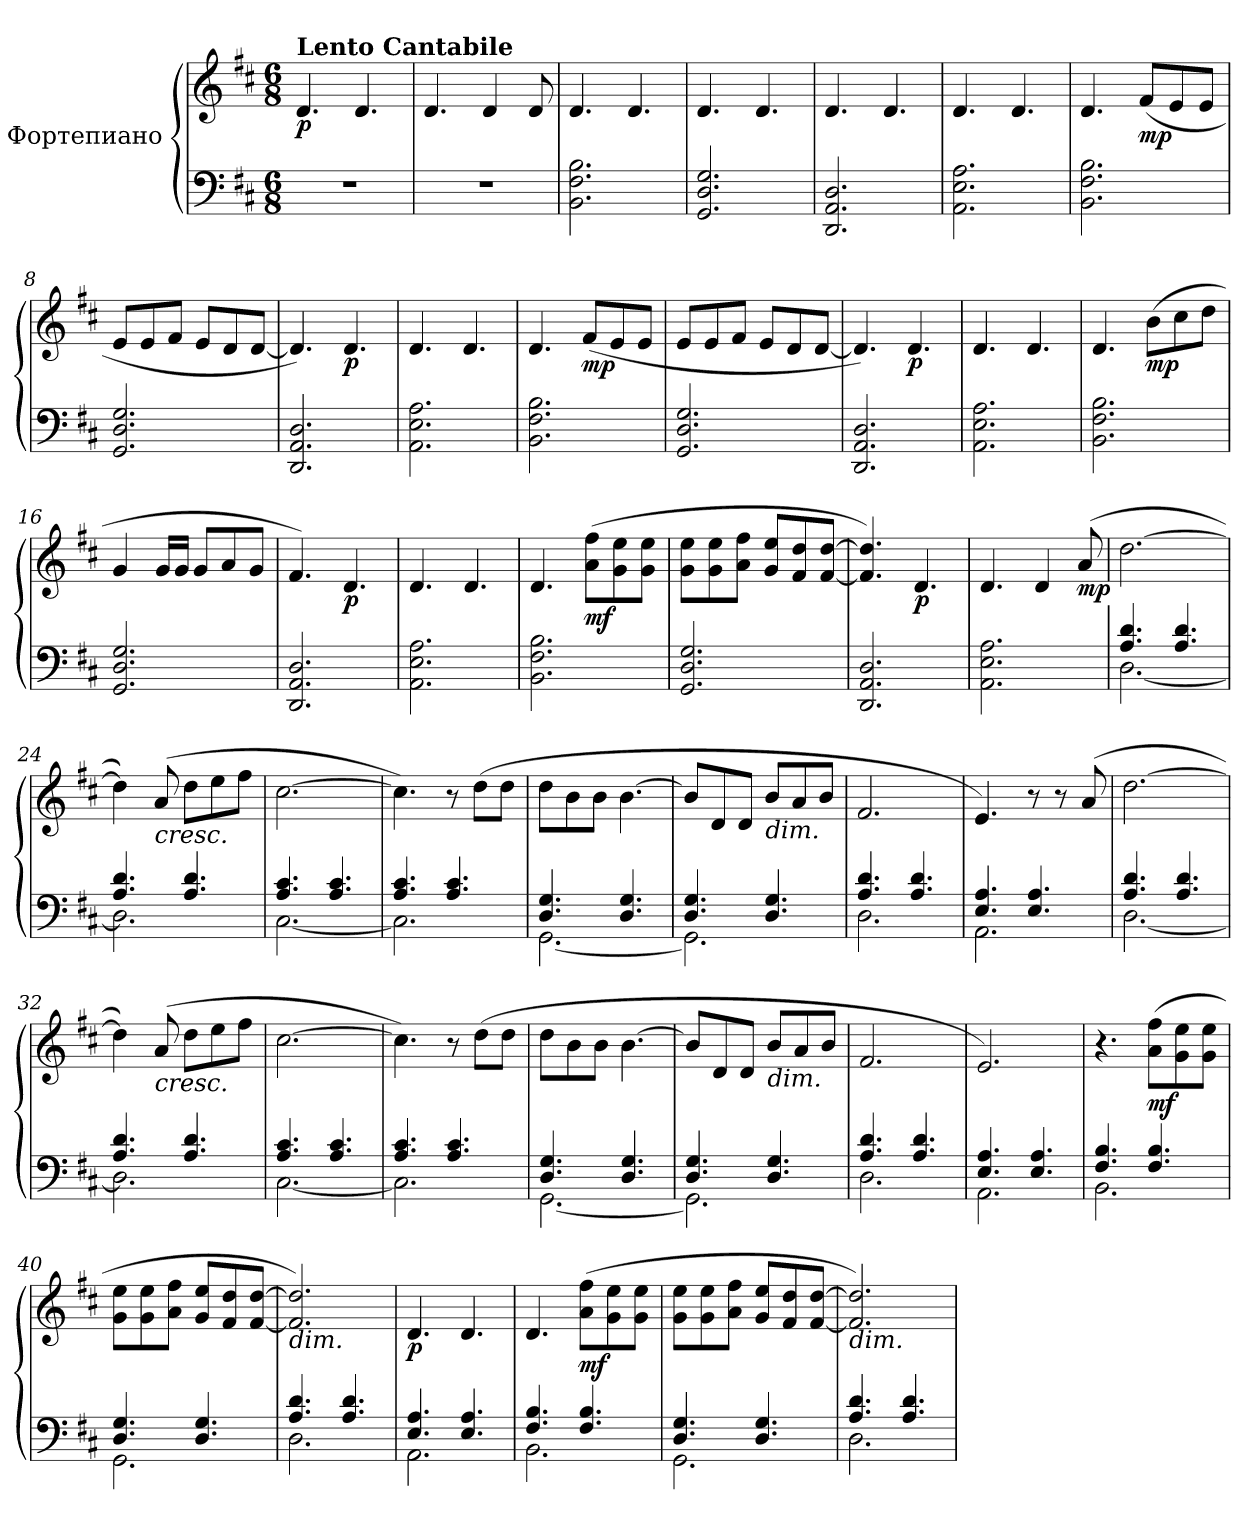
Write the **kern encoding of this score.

**kern	**kern	**dynam
*part1	*part1	*part1
*staff2	*staff1	*staff1/2
*I"Фортепиано	*	*
*clefF4	*clefG2	*
*k[f#c#]	*k[f#c#]	*
*b:	*b:	*
*M6/8	*M6/8	*
*MM75	*MM75	*
=1	=1	=1
!	!LO:TX:a:B:t=Lento Cantabile	!
!	!	!LO:DY:b
2.r	4.d/	p
.	4.d/	.
=2	=2	=2
2.r	4.d/	.
.	4d/	.
.	8d/	.
=3	=3	=3
2.BB\ 2.F#\ 2.B\	4.d/	.
.	4.d/	.
=4	=4	=4
2.GG/ 2.D/ 2.G/	4.d/	.
.	4.d/	.
=5	=5	=5
2.DD/ 2.AA/ 2.D/	4.d/	.
.	4.d/	.
=6	=6	=6
2.AA\ 2.E\ 2.A\	4.d/	.
.	4.d/	.
=7	=7	=7
2.BB\ 2.F#\ 2.B\	4.d/	.
!	!	!LO:DY:b
.	(>8f#/L	mp
.	8e/	.
.	8e/J	.
!!LO:LB:g=z
=8	=8	=8
2.GG/ 2.D/ 2.G/	8e/L	.
.	8e/	.
.	8f#/J	.
.	8e/L	.
.	8d/	.
.	[8d/J	.
=9	=9	=9
2.DD/ 2.AA/ 2.D/	4.d/])	.
!	!	!LO:DY:b
.	4.d/	p
=10	=10	=10
2.AA\ 2.E\ 2.A\	4.d/	.
.	4.d/	.
=11	=11	=11
2.BB\ 2.F#\ 2.B\	4.d/	.
!	!	!LO:DY:b
.	(>8f#/L	mp
.	8e/	.
.	8e/J	.
=12	=12	=12
2.GG/ 2.D/ 2.G/	8e/L	.
.	8e/	.
.	8f#/J	.
.	8e/L	.
.	8d/	.
.	[8d/J	.
=13	=13	=13
2.DD/ 2.AA/ 2.D/	4.d/])	.
!	!	!LO:DY:b
.	4.d/	p
!!LO:LB:g=z
=14	=14	=14
2.AA\ 2.E\ 2.A\	4.d/	.
.	4.d/	.
=15	=15	=15
2.BB\ 2.F#\ 2.B\	4.d/	.
!	!	!LO:DY:b
.	(>8b\L	mp
.	8cc#\	.
.	8dd\J	.
=16	=16	=16
2.GG/ 2.D/ 2.G/	4g/	.
.	16g/LL	.
.	16g/JJ	.
.	8g/L	.
.	8a/	.
.	8g/J	.
=17	=17	=17
2.DD/ 2.AA/ 2.D/	4.f#/)	.
!	!	!LO:DY:b
.	4.d/	p
=18	=18	=18
2.AA\ 2.E\ 2.A\	4.d/	.
.	4.d/	.
=19	=19	=19
2.BB\ 2.F#\ 2.B\	4.d/	.
!	!	!LO:DY:b
.	(>8a\ 8ff#\L	mf
.	8g\ 8ee\	.
.	8g\ 8ee\J	.
!!LO:LB:g=z
=20	=20	=20
2.GG/ 2.D/ 2.G/	8g\ 8ee\L	.
.	8g\ 8ee\	.
.	8a\ 8ff#\J	.
.	8g/ 8ee/L	.
.	8f#/ 8dd/	.
.	[8f#/ [8dd/J	.
=21	=21	=21
2.DD/ 2.AA/ 2.D/	4.f#/] 4.dd/])	.
!	!	!LO:DY:b
.	4.d/	p
=22	=22	=22
2.AA\ 2.E\ 2.A\	4.d/	.
.	4d/	.
!	!	!LO:DY:b
.	(>8a/	mp
=23	=23	=23
*^	*	*
4.A/ 4.d/	[2.D\	[2.dd\	.
4.A/ 4.d/	.	.	.
=24	=24	=24	=24
4.A/ 4.d/	2.D\]	4dd\])	.
!	!	!LO:TX:b:i:t=cresc.	!
.	.	(>8a/	.
4.A/ 4.d/	.	8dd\L	.
.	.	8ee\	.
.	.	8ff#\J	.
=25	=25	=25	=25
4.A/ 4.c#/	[2.C#\	[2.cc#\	.
4.A/ 4.c#/	.	.	.
!!LO:LB:g=z
=26	=26	=26	=26
4.A/ 4.c#/	2.C#\]	4.cc#\])	.
4.A/ 4.c#/	.	8r	.
.	.	(>8dd\L	.
.	.	8dd\J	.
=27	=27	=27	=27
4.D/ 4.G/	[2.GG\	8dd\L	.
.	.	8b\	.
.	.	8b\J	.
4.D/ 4.G/	.	[4.b\	.
=28	=28	=28	=28
4.D/ 4.G/	2.GG\]	8b/L]	.
.	.	8d/	.
.	.	8d/J	.
!	!	!LO:TX:b:i:t=dim.	!
4.D/ 4.G/	.	8b/L	.
.	.	8a/	.
.	.	8b/J	.
=29	=29	=29	=29
4.A/ 4.d/	2.D\	2.f#/	.
4.A/ 4.d/	.	.	.
=30	=30	=30	=30
4.E/ 4.A/	2.AA\	4.e/)	.
4.E/ 4.A/	.	8r	.
.	.	8r	.
.	.	(>8a/	.
=31	=31	=31	=31
4.A/ 4.d/	[2.D\	[2.dd\	.
4.A/ 4.d/	.	.	.
!!LO:PB:g=z
=32	=32	=32	=32
4.A/ 4.d/	2.D\]	4dd\])	.
!	!	!LO:TX:b:i:t=cresc.	!
.	.	(>8a/	.
4.A/ 4.d/	.	8dd\L	.
.	.	8ee\	.
.	.	8ff#\J	.
=33	=33	=33	=33
4.A/ 4.c#/	[2.C#\	[2.cc#\	.
4.A/ 4.c#/	.	.	.
=34	=34	=34	=34
4.A/ 4.c#/	2.C#\]	4.cc#\])	.
4.A/ 4.c#/	.	8r	.
.	.	(>8dd\L	.
.	.	8dd\J	.
=35	=35	=35	=35
4.D/ 4.G/	[2.GG\	8dd\L	.
.	.	8b\	.
.	.	8b\J	.
4.D/ 4.G/	.	[4.b\	.
=36	=36	=36	=36
4.D/ 4.G/	2.GG\]	8b/L]	.
.	.	8d/	.
.	.	8d/J	.
!	!	!LO:TX:b:i:t=dim.	!
4.D/ 4.G/	.	8b/L	.
.	.	8a/	.
.	.	8b/J	.
=37	=37	=37	=37
4.A/ 4.d/	2.D\	2.f#/	.
4.A/ 4.d/	.	.	.
!!LO:LB:g=z
=38	=38	=38	=38
4.E/ 4.A/	2.AA\	2.e/)	.
4.E/ 4.A/	.	.	.
=39	=39	=39	=39
4.F#/ 4.B/	2.BB\	4.r	.
!	!	!	!LO:DY:b
4.F#/ 4.B/	.	(>8a\ 8ff#\L	mf
.	.	8g\ 8ee\	.
.	.	8g\ 8ee\J	.
=40	=40	=40	=40
4.D/ 4.G/	2.GG\	8g\ 8ee\L	.
.	.	8g\ 8ee\	.
.	.	8a\ 8ff#\J	.
4.D/ 4.G/	.	8g/ 8ee/L	.
.	.	8f#/ 8dd/	.
.	.	[8f#/ [8dd/J	.
=41	=41	=41	=41
!	!	!LO:TX:b:i:t=dim.	!
4.A/ 4.d/	2.D\	2.f#/] 2.dd/])	.
4.A/ 4.d/	.	.	.
=42	=42	=42	=42
!	!	!	!LO:DY:b
4.E/ 4.A/	2.AA\	4.d/	p
4.E/ 4.A/	.	4.d/	.
=43	=43	=43	=43
4.F#/ 4.B/	2.BB\	4.d/	.
!	!	!	!LO:DY:b
4.F#/ 4.B/	.	(>8a\ 8ff#\L	mf
.	.	8g\ 8ee\	.
.	.	8g\ 8ee\J	.
!!LO:LB:g=z
=44	=44	=44	=44
4.D/ 4.G/	2.GG\	8g\ 8ee\L	.
.	.	8g\ 8ee\	.
.	.	8a\ 8ff#\J	.
4.D/ 4.G/	.	8g/ 8ee/L	.
.	.	8f#/ 8dd/	.
.	.	[8f#/ [8dd/J	.
=45	=45	=45	=45
!	!	!LO:TX:b:i:t=dim.	!
4.A/ 4.d/	2.D\	2.f#/] 2.dd/])	.
4.A/ 4.d/	.	.	.
*v	*v	*	*
=	=	=
*-	*-	*-
